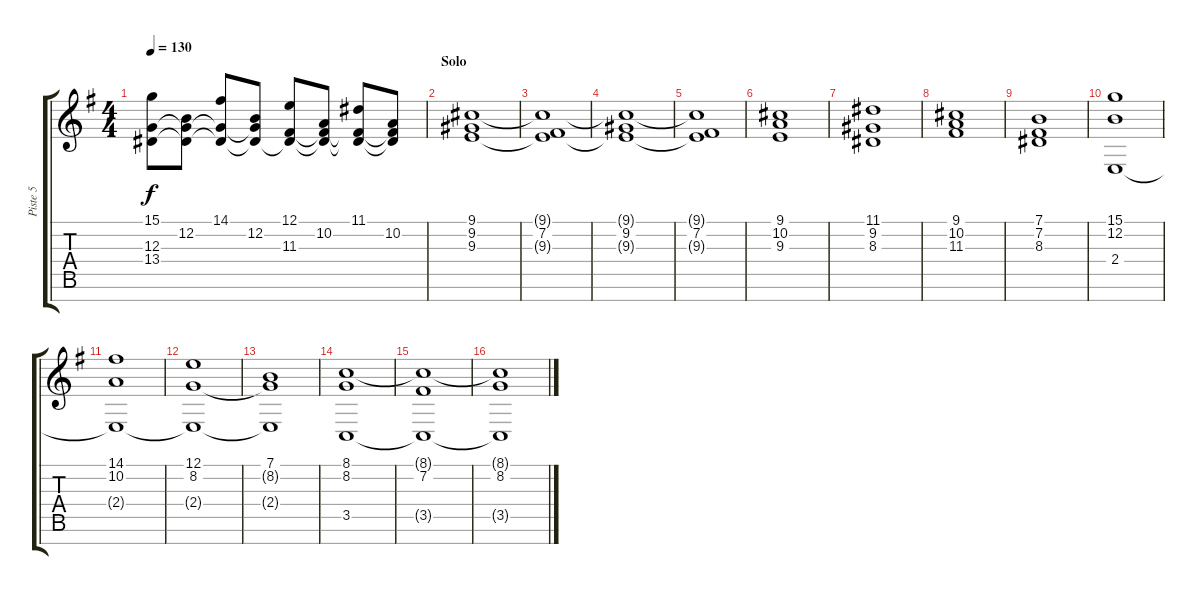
\track ("Piste 5" "Piste 5") {instrument stringensemble1}
\staff {score tabs}
\tuning (E4 B3 G3 D3 A2 E2 B1) {hide}
\ts (4 4)
\tempo 130
\clef g2
\ks eminor
(15.1 12.3 13.4).8{dy f} (12.2 12.3{t} 13.4{t}).8 (14.1 12.3{t} 13.4{t}).8 (12.2 12.3{t} 13.4{t}).8 (12.1 11.3 13.4{t}).8 (10.2 11.3{t} 13.4{t}).8 (11.1 11.3{t} 13.4{t}).8 (10.2 11.3{t} 13.4{t}).8 |
\section ("" "Solo")
(9.1 9.2 9.3).1 |
(9.1{t} 7.2 9.3{t}).1 |
(9.1{t} 9.2 9.3{t}).1 |
(9.1{t} 7.2 9.3{t}).1 |
(9.1 10.2 9.3).1 |
(11.1 9.2 8.3).1 |
(9.1 10.2 11.3).1 |
(7.1 7.2 8.3).1 |
(15.1 12.2 2.4).1 |
(14.1 10.2 2.4{t}).1 |
(12.1 8.2 2.4{t}).1 |
(7.1 8.2{t} 2.4{t}).1 |
(8.1 8.2 3.5).1 |
(8.1{t} 7.2 3.5{t}).1 |
(8.1{t} 8.2 3.5{t}).1
